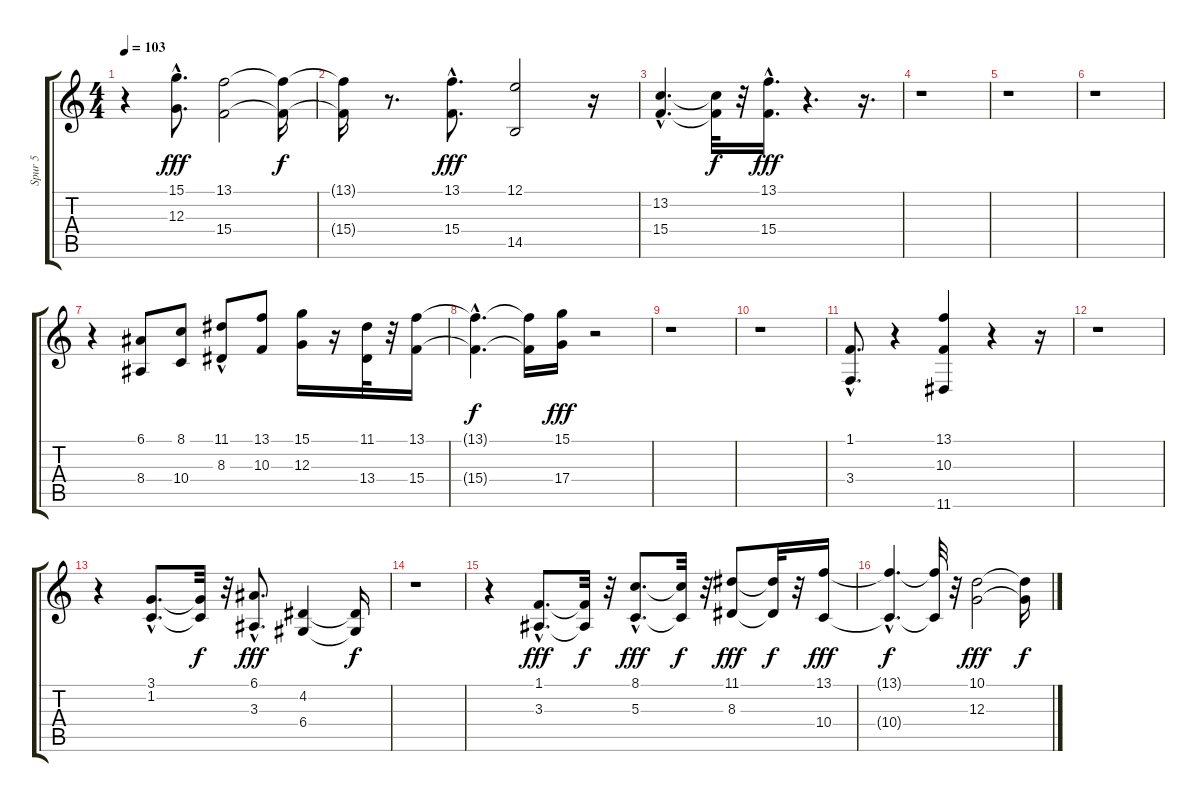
\track ("Spur 5" "Spur 5") {instrument pad7halo}
\staff {score tabs}
\tuning (E4 B3 G3 D3 A2 E2) {hide}
\ts (4 4)
\tempo 103
\clef g2
\ks c
r.4{dy f} (15.1 12.3{hac}).8{d dy fff} (13.1 15.4).2 (13.1{t} 15.4{t}).16{dy f} |
(13.1{t} 15.4{t}).16 r.8{d} (13.1{hac} 15.4{hac}).8{d dy fff} (12.1 14.5).2 r.16 |
(13.2{hac} 15.4{hac}).4{d} (13.2{t} 15.4{t}).32{dy f} r.32 (13.1{hac} 15.4{hac}).16{d dy fff} r.4{d} r.16{d} |
r.1 |
r.1 |
r.1 |
r.4 (6.1 8.4).8 (8.1 10.4).8 (11.1{hac} 8.3).8 (13.1 10.3).8 (15.1 12.3).16 r.16 (11.1 13.4).32 r.32 (13.1 15.4).16 |
(13.1{hac t} 15.4{hac t}).4{d dy f} (13.1{t} 15.4{t}).16 (15.1 17.4).16{dy fff} r.2 |
r.1 |
r.1 |
(1.1{hac} 3.4{hac}).8{d} r.4 (13.1 10.3 11.6).4 r.4 r.16 |
r.1 |
r.4 (3.1{hac} 1.2{hac}).8{d instrument tenorsax} (3.1{t} 1.2{t}).32{dy f} r.32 (6.1{hac} 3.3{hac}).8{d dy fff} (4.2 6.4).4 (4.2{t} 6.4{t}).16{dy f} |
r.1 |
r.4 (1.1{hac} 3.3{hac}).8{d dy fff} (1.1{t} 3.3{t}).32{dy f} r.32 (8.1{hac} 5.3{hac}).8{d dy fff} (8.1{t} 5.3{t}).32{dy f} r.32 (11.1 8.3).8{dy fff} (11.1{t} 8.3{t}).32{dy f} r.32 (13.1 10.4).16{dy fff} |
(13.1{hac t} 10.4{hac t}).4{d dy f} (13.1{t} 10.4{t}).32 r.32 (10.1 12.3).2{dy fff} (10.1{t} 12.3{t}).16{dy f}
